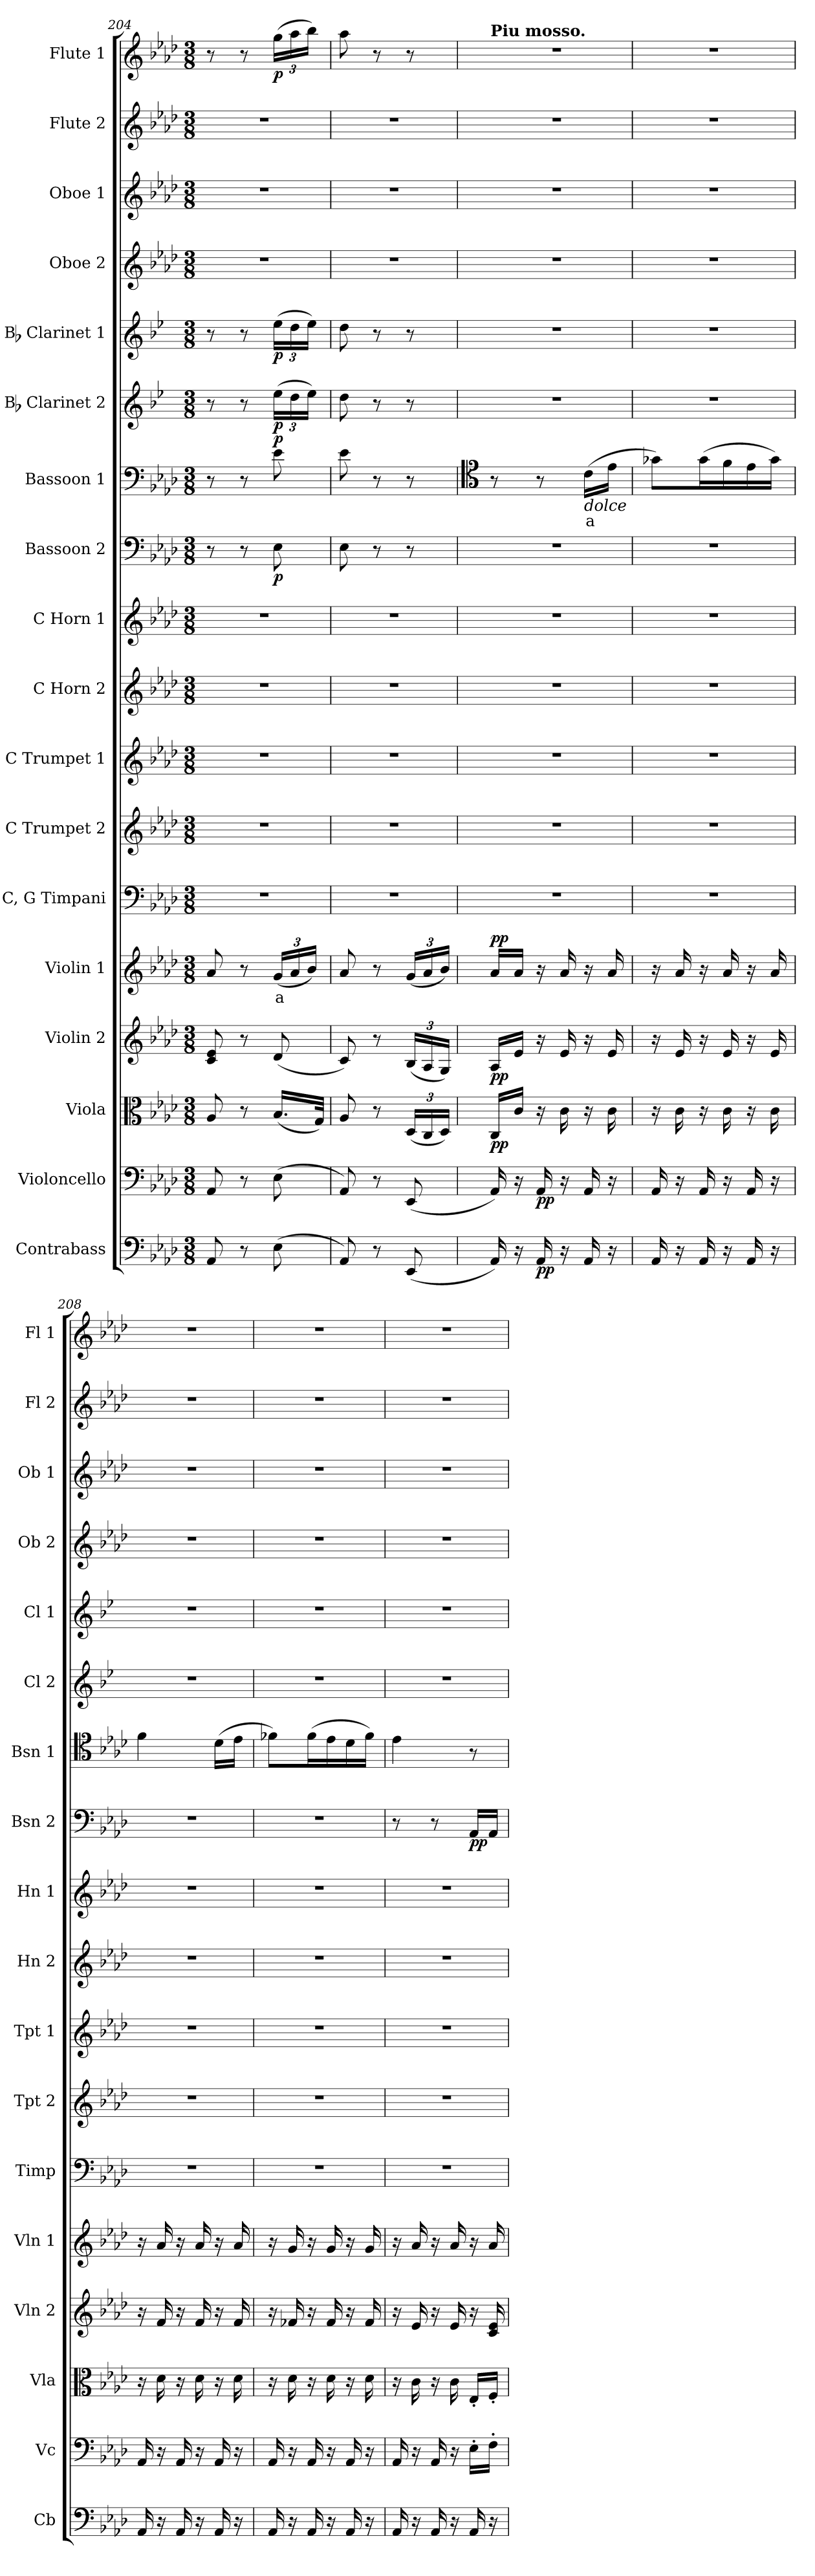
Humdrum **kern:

**kern	**dynam	**kern	**dynam	**kern	**dynam	**kern	**dynam	**kern	**text	**dynam	**kern	**kern	**kern	**kern	**kern	**kern	**dynam	**kern	**text	**dynam	**kern	**dynam	**kern	**dynam	**kern	**kern	**kern	**kern	**dynam
*part18	*part18	*part17	*part17	*part16	*part16	*part15	*part15	*part14	*part14	*part14	*part13	*part12	*part11	*part10	*part9	*part8	*part8	*part7	*part7	*part7	*part6	*part6	*part5	*part5	*part4	*part3	*part2	*part1	*part1
*staff18	*staff18	*staff17	*staff17	*staff16	*staff16	*staff15	*staff15	*staff14	*staff14	*staff14	*staff13	*staff12	*staff11	*staff10	*staff9	*staff8	*staff8	*staff7	*staff7	*staff7	*staff6	*staff6	*staff5	*staff5	*staff4	*staff3	*staff2	*staff1	*staff1
*I"Contrabass	*	*I"Violoncello	*	*I"Viola	*	*I"Violin 2	*	*I"Violin 1	*	*	*I"C, G Timpani	*I"C Trumpet 2	*I"C Trumpet 1	*I"C Horn 2	*I"C Horn 1	*I"Bassoon 2	*	*I"Bassoon 1	*	*	*I"Bb Clarinet 2	*	*I"Bb Clarinet 1	*	*I"Oboe 2	*I"Oboe 1	*I"Flute 2	*I"Flute 1	*
*I'Cb	*	*I'Vc	*	*I'Vla	*	*I'Vln 2	*	*I'Vln 1	*	*	*I'Timp	*I'Tpt 2	*I'Tpt 1	*I'Hn 2	*I'Hn 1	*I'Bsn 2	*	*I'Bsn 1	*	*	*I'Cl 2	*	*I'Cl 1	*	*I'Ob 2	*I'Ob 1	*I'Fl 2	*I'Fl 1	*
*clefF4	*	*clefF4	*	*clefC3	*	*clefG2	*	*clefG2	*	*	*clefF4	*clefG2	*clefG2	*clefG2	*clefG2	*clefF4	*	*clefF4	*	*	*clefG2	*	*clefG2	*	*clefG2	*clefG2	*clefG2	*clefG2	*
*ITrd7c12	*	*	*	*	*	*	*	*	*	*	*	*	*	*ITrd7c12	*ITrd7c12	*	*	*	*	*	*ITrd1c2	*	*ITrd1c2	*	*	*	*	*	*
*k[b-e-a-d-]	*	*k[b-e-a-d-]	*	*k[b-e-a-d-]	*	*k[b-e-a-d-]	*	*k[b-e-a-d-]	*	*	*k[b-e-a-d-]	*k[b-e-a-d-]	*k[b-e-a-d-]	*k[b-e-a-d-]	*k[b-e-a-d-]	*k[b-e-a-d-]	*	*k[b-e-a-d-]	*	*	*k[b-e-a-d-]	*	*k[b-e-a-d-]	*	*k[b-e-a-d-]	*k[b-e-a-d-]	*k[b-e-a-d-]	*k[b-e-a-d-]	*
*M3/8	*	*M3/8	*	*M3/8	*	*M3/8	*	*M3/8	*	*	*M3/8	*M3/8	*M3/8	*M3/8	*M3/8	*M3/8	*	*M3/8	*	*	*M3/8	*	*M3/8	*	*M3/8	*M3/8	*M3/8	*M3/8	*
=204	=204	=204	=204	=204	=204	=204	=204	=204	=204	=204	=204	=204	=204	=204	=204	=204	=204	=204	=204	=204	=204	=204	=204	=204	=204	=204	=204	=204	=204
8AAA-/	.	8AA-/	.	8A-/	.	8c/ 8e-/	.	8a-/	.	.	4.r	4.r	4.r	4.r	4.r	8r	.	8r	.	.	8r	.	8r	.	4.r	4.r	4.r	8r	.
8r	.	8r	.	8r	.	8r	.	8r	.	.	.	.	.	.	.	8r	.	8r	.	.	8r	.	8r	.	.	.	.	8r	.
*	*	*	*	*	*	*	*	*Xbrackettup	*	*	*	*	*	*	*	*	*	*	*	*	*	*	*	*	*	*	*	*	*
!	!	!	!	!	!	!	!	!	!LO:LY:b:color=#FF0000	!	!	!	!	!	!	!	!	!	!	!	!	!	!	!	!	!	!	!	!
*	*	*	*	*	*	*	*	*	*	*	*	*	*	*	*	*	*	*	*	*	*Xbrackettup	*	*Xbrackettup	*	*	*	*	*Xbrackettup	*
!	!	!	!	!	!	!	!	!	!	!	!	!	!	!	!	!	!LO:DY:b	!	!	!LO:DY:b	!	!LO:DY:b	!	!LO:DY:b	!	!	!	!	!LO:DY:b
(8EE-\	.	(8E-\	.	(16.B-/LL	.	(8d-/	.	(24g/LL	a	.	.	.	.	.	.	8E-\	p	8e-\	.	p	(24dd-\LL	p	(24dd-\LL	p	.	.	.	(24gg\LL	p
.	.	.	.	.	.	.	.	24a-/	.	.	.	.	.	.	.	.	.	.	.	.	24cc\	.	24cc\	.	.	.	.	24aa-\	.
.	.	.	.	.	.	.	.	24b-/JJ)	.	.	.	.	.	.	.	.	.	.	.	.	24dd-\JJ)	.	24dd-\JJ)	.	.	.	.	24bb-\JJ)	.
.	.	.	.	32G/JJk)	.	.	.	.	.	.	.	.	.	.	.	.	.	.	.	.	.	.	.	.	.	.	.	.	.
=205	=205	=205	=205	=205	=205	=205	=205	=205	=205	=205	=205	=205	=205	=205	=205	=205	=205	=205	=205	=205	=205	=205	=205	=205	=205	=205	=205	=205	=205
8AAA-/)	.	8AA-/)	.	8A-/	.	8c/)	.	8a-/	.	.	4.r	4.r	4.r	4.r	4.r	8E-\	.	8e-\	.	.	8cc\	.	8cc\	.	4.r	4.r	4.r	8aa-\	.
8r	.	8r	.	8r	.	8r	.	8r	.	.	.	.	.	.	.	8r	.	8r	.	.	8r	.	8r	.	.	.	.	8r	.
*	*	*	*	*Xbrackettup	*	*Xbrackettup	*	*	*	*	*	*	*	*	*	*	*	*	*	*	*	*	*	*	*	*	*	*	*
(8EEE-/	.	(8EE-/	.	(24D-/LL	.	(24B-/LL	.	(24g/LL	.	.	.	.	.	.	.	8r	.	8r	.	.	8r	.	8r	.	.	.	.	8r	.
.	.	.	.	24C/	.	24A-/	.	24a-/	.	.	.	.	.	.	.	.	.	.	.	.	.	.	.	.	.	.	.	.	.
.	.	.	.	24D-/JJ)	.	24G/JJ)	.	24b-/JJ)	.	.	.	.	.	.	.	.	.	.	.	.	.	.	.	.	.	.	.	.	.
=206	=206	=206	=206	=206	=206	=206	=206	=206	=206	=206	=206	=206	=206	=206	=206	=206	=206	=206	=206	=206	=206	=206	=206	=206	=206	=206	=206	=206	=206
*	*	*	*	*	*	*	*	*	*	*	*	*	*	*	*	*	*	*clefC4	*	*	*	*	*	*	*	*	*	*	*
*	*	*	*	*	*	*	*	*	*	*	*	*	*	*	*	*	*	*	*	*	*	*	*	*	*	*	*	*MM58	*
!	!	!	!	!	!	!	!	!	!	!	!	!	!	!	!	!	!	!	!	!	!	!	!	!	!	!	!	!LO:TX:a:B:t=Piu mosso.	!
!	!	!	!	!	!LO:DY:b	!	!LO:DY:b	!	!	!LO:DY:b	!	!	!	!	!	!	!	!	!	!	!	!	!	!	!	!	!	!	!
16AAA-/)	.	16AA-/)	.	16C/LL	pp	16A-/LL	pp	16a-/LL	.	pp	4.r	4.r	4.r	4.r	4.r	4.r	.	8r	.	.	4.r	.	4.r	.	4.r	4.r	4.r	4.r	.
16r	.	16r	.	16c/JJ	.	16e-/JJ	.	16a-/JJ	.	.	.	.	.	.	.	.	.	.	.	.	.	.	.	.	.	.	.	.	.
!	!LO:DY:b	!	!LO:DY:b	!	!	!	!	!	!	!	!	!	!	!	!	!	!	!	!	!	!	!	!	!	!	!	!	!	!
16AAA-/	pp	16AA-/	pp	16r	.	16r	.	16r	.	.	.	.	.	.	.	.	.	8r	.	.	.	.	.	.	.	.	.	.	.
16r	.	16r	.	16c\	.	16e-/	.	16a-/	.	.	.	.	.	.	.	.	.	.	.	.	.	.	.	.	.	.	.	.	.
!	!	!	!	!	!	!	!	!	!	!	!	!	!	!	!	!	!	!LO:TX:b:i:t=dolce	!	!	!	!	!	!	!	!	!	!	!
!	!	!	!	!	!	!	!	!	!	!	!	!	!	!	!	!	!	!	!LO:LY:b:color=#FF0000	!	!	!	!	!	!	!	!	!	!
16AAA-/	.	16AA-/	.	16r	.	16r	.	16r	.	.	.	.	.	.	.	.	.	(16c\LL	a	.	.	.	.	.	.	.	.	.	.
16r	.	16r	.	16c\	.	16e-/	.	16a-/	.	.	.	.	.	.	.	.	.	16e-\JJ	.	.	.	.	.	.	.	.	.	.	.
=207	=207	=207	=207	=207	=207	=207	=207	=207	=207	=207	=207	=207	=207	=207	=207	=207	=207	=207	=207	=207	=207	=207	=207	=207	=207	=207	=207	=207	=207
16AAA-/	.	16AA-/	.	16r	.	16r	.	16r	.	.	4.r	4.r	4.r	4.r	4.r	4.r	.	8g-X\L)	.	.	4.r	.	4.r	.	4.r	4.r	4.r	4.r	.
16r	.	16r	.	16c\	.	16e-/	.	16a-/	.	.	.	.	.	.	.	.	.	.	.	.	.	.	.	.	.	.	.	.	.
16AAA-/	.	16AA-/	.	16r	.	16r	.	16r	.	.	.	.	.	.	.	.	.	(16g-\L	.	.	.	.	.	.	.	.	.	.	.
16r	.	16r	.	16c\	.	16e-/	.	16a-/	.	.	.	.	.	.	.	.	.	16f\	.	.	.	.	.	.	.	.	.	.	.
16AAA-/	.	16AA-/	.	16r	.	16r	.	16r	.	.	.	.	.	.	.	.	.	16e-\	.	.	.	.	.	.	.	.	.	.	.
16r	.	16r	.	16c\	.	16e-/	.	16a-/	.	.	.	.	.	.	.	.	.	16g-\JJ)	.	.	.	.	.	.	.	.	.	.	.
=208	=208	=208	=208	=208	=208	=208	=208	=208	=208	=208	=208	=208	=208	=208	=208	=208	=208	=208	=208	=208	=208	=208	=208	=208	=208	=208	=208	=208	=208
16AAA-/	.	16AA-/	.	16r	.	16r	.	16r	.	.	4.r	4.r	4.r	4.r	4.r	4.r	.	4f\	.	.	4.r	.	4.r	.	4.r	4.r	4.r	4.r	.
16r	.	16r	.	16d-\	.	16f/	.	16a-/	.	.	.	.	.	.	.	.	.	.	.	.	.	.	.	.	.	.	.	.	.
16AAA-/	.	16AA-/	.	16r	.	16r	.	16r	.	.	.	.	.	.	.	.	.	.	.	.	.	.	.	.	.	.	.	.	.
16r	.	16r	.	16d-\	.	16f/	.	16a-/	.	.	.	.	.	.	.	.	.	.	.	.	.	.	.	.	.	.	.	.	.
16AAA-/	.	16AA-/	.	16r	.	16r	.	16r	.	.	.	.	.	.	.	.	.	(16d-\LL	.	.	.	.	.	.	.	.	.	.	.
16r	.	16r	.	16d-\	.	16f/	.	16a-/	.	.	.	.	.	.	.	.	.	16e-\JJ	.	.	.	.	.	.	.	.	.	.	.
=209	=209	=209	=209	=209	=209	=209	=209	=209	=209	=209	=209	=209	=209	=209	=209	=209	=209	=209	=209	=209	=209	=209	=209	=209	=209	=209	=209	=209	=209
16AAA-/	.	16AA-/	.	16r	.	16r	.	16r	.	.	4.r	4.r	4.r	4.r	4.r	4.r	.	8f-X\L)	.	.	4.r	.	4.r	.	4.r	4.r	4.r	4.r	.
16r	.	16r	.	16d-\	.	16f-X/	.	16g/	.	.	.	.	.	.	.	.	.	.	.	.	.	.	.	.	.	.	.	.	.
16AAA-/	.	16AA-/	.	16r	.	16r	.	16r	.	.	.	.	.	.	.	.	.	(16f-\L	.	.	.	.	.	.	.	.	.	.	.
16r	.	16r	.	16d-\	.	16f-/	.	16g/	.	.	.	.	.	.	.	.	.	16e-\	.	.	.	.	.	.	.	.	.	.	.
16AAA-/	.	16AA-/	.	16r	.	16r	.	16r	.	.	.	.	.	.	.	.	.	16d-\	.	.	.	.	.	.	.	.	.	.	.
16r	.	16r	.	16d-\	.	16f-/	.	16g/	.	.	.	.	.	.	.	.	.	16f-\JJ)	.	.	.	.	.	.	.	.	.	.	.
!!LO:PB:g=z
=210	=210	=210	=210	=210	=210	=210	=210	=210	=210	=210	=210	=210	=210	=210	=210	=210	=210	=210	=210	=210	=210	=210	=210	=210	=210	=210	=210	=210	=210
16AAA-/	.	16AA-/	.	16r	.	16r	.	16r	.	.	4.r	4.r	4.r	4.r	4.r	8r	.	4e-\	.	.	4.r	.	4.r	.	4.r	4.r	4.r	4.r	.
16r	.	16r	.	16c\	.	16e-/	.	16a-/	.	.	.	.	.	.	.	.	.	.	.	.	.	.	.	.	.	.	.	.	.
16AAA-/	.	16AA-/	.	16r	.	16r	.	16r	.	.	.	.	.	.	.	8r	.	.	.	.	.	.	.	.	.	.	.	.	.
16r	.	16r	.	16c\	.	16e-/	.	16a-/	.	.	.	.	.	.	.	.	.	.	.	.	.	.	.	.	.	.	.	.	.
!	!	!	!	!	!	!	!	!	!	!	!	!	!	!	!	!	!LO:DY:b	!	!	!	!	!	!	!	!	!	!	!	!
16AAA-/	.	16E-'\LL	.	16E-'/LL	.	16r	.	16r	.	.	.	.	.	.	.	16AA-/LL	pp	8r	.	.	.	.	.	.	.	.	.	.	.
16r	.	16F'\JJ	.	16F'/JJ	.	16c/ 16e-/	.	16a-/	.	.	.	.	.	.	.	16AA-/JJ	.	.	.	.	.	.	.	.	.	.	.	.	.
=	=	=	=	=	=	=	=	=	=	=	=	=	=	=	=	=	=	=	=	=	=	=	=	=	=	=	=	=	=
*-	*-	*-	*-	*-	*-	*-	*-	*-	*-	*-	*-	*-	*-	*-	*-	*-	*-	*-	*-	*-	*-	*-	*-	*-	*-	*-	*-	*-	*-
